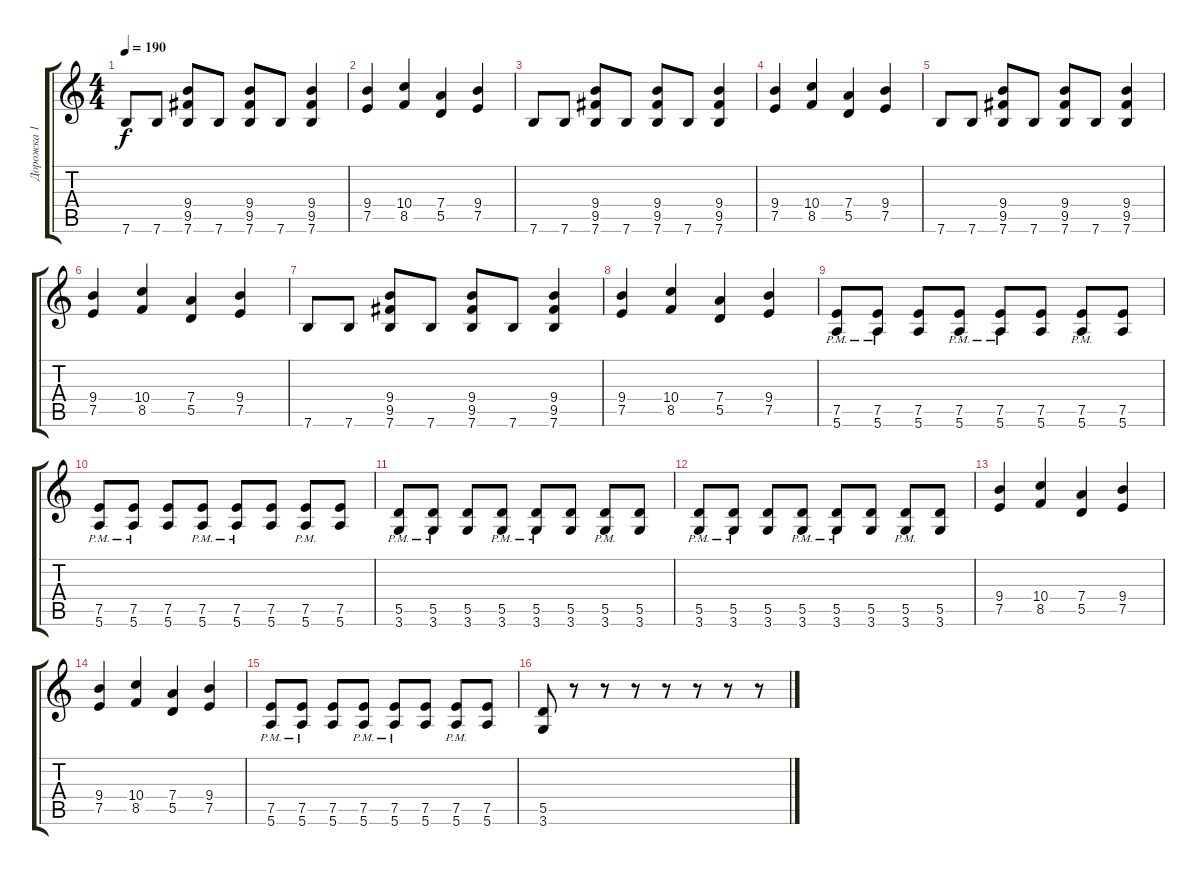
\track ("Дорожка 1" "Дорожка 1") {instrument distortionguitar}
\staff {score tabs}
\tuning (E4 B3 G3 D3 A2 E2) {hide}
\ts (4 4)
\tempo 190
\clef g2
\ks c
7.6.8{dy f} 7.6.8 (9.4 9.5 7.6).8 7.6.8 (9.4 9.5 7.6).8 7.6.8 (9.4 9.5 7.6).4 |
(9.4 7.5).4 (10.4 8.5).4 (7.4 5.5).4 (9.4 7.5).4 |
7.6.8 7.6.8 (9.4 9.5 7.6).8 7.6.8 (9.4 9.5 7.6).8 7.6.8 (9.4 9.5 7.6).4 |
(9.4 7.5).4 (10.4 8.5).4 (7.4 5.5).4 (9.4 7.5).4 |
7.6.8 7.6.8 (9.4 9.5 7.6).8 7.6.8 (9.4 9.5 7.6).8 7.6.8 (9.4 9.5 7.6).4 |
(9.4 7.5).4 (10.4 8.5).4 (7.4 5.5).4 (9.4 7.5).4 |
7.6.8 7.6.8 (9.4 9.5 7.6).8 7.6.8 (9.4 9.5 7.6).8 7.6.8 (9.4 9.5 7.6).4 |
(9.4 7.5).4 (10.4 8.5).4 (7.4 5.5).4 (9.4 7.5).4 |
(7.5{pm} 5.6{pm}).8 (7.5{pm} 5.6{pm}).8 (7.5 5.6).8 (7.5{pm} 5.6{pm}).8 (7.5{pm} 5.6{pm}).8 (7.5 5.6).8 (7.5{pm} 5.6{pm}).8 (7.5 5.6).8 |
(7.5{pm} 5.6{pm}).8 (7.5{pm} 5.6{pm}).8 (7.5 5.6).8 (7.5{pm} 5.6{pm}).8 (7.5{pm} 5.6{pm}).8 (7.5 5.6).8 (7.5{pm} 5.6{pm}).8 (7.5 5.6).8 |
(5.5{pm} 3.6{pm}).8 (5.5{pm} 3.6{pm}).8 (5.5 3.6).8 (5.5{pm} 3.6{pm}).8 (5.5{pm} 3.6{pm}).8 (5.5 3.6).8 (5.5{pm} 3.6{pm}).8 (5.5 3.6).8 |
(5.5{pm} 3.6{pm}).8 (5.5{pm} 3.6{pm}).8 (5.5 3.6).8 (5.5{pm} 3.6{pm}).8 (5.5{pm} 3.6{pm}).8 (5.5 3.6).8 (5.5{pm} 3.6{pm}).8 (5.5 3.6).8 |
(9.4 7.5).4 (10.4 8.5).4 (7.4 5.5).4 (9.4 7.5).4 |
(9.4 7.5).4 (10.4 8.5).4 (7.4 5.5).4 (9.4 7.5).4 |
(7.5{pm} 5.6{pm}).8 (7.5{pm} 5.6{pm}).8 (7.5 5.6).8 (7.5{pm} 5.6{pm}).8 (7.5{pm} 5.6{pm}).8 (7.5 5.6).8 (7.5{pm} 5.6{pm}).8 (7.5 5.6).8 |
(5.5 3.6).8 r.8 r.8 r.8 r.8 r.8 r.8 r.8
